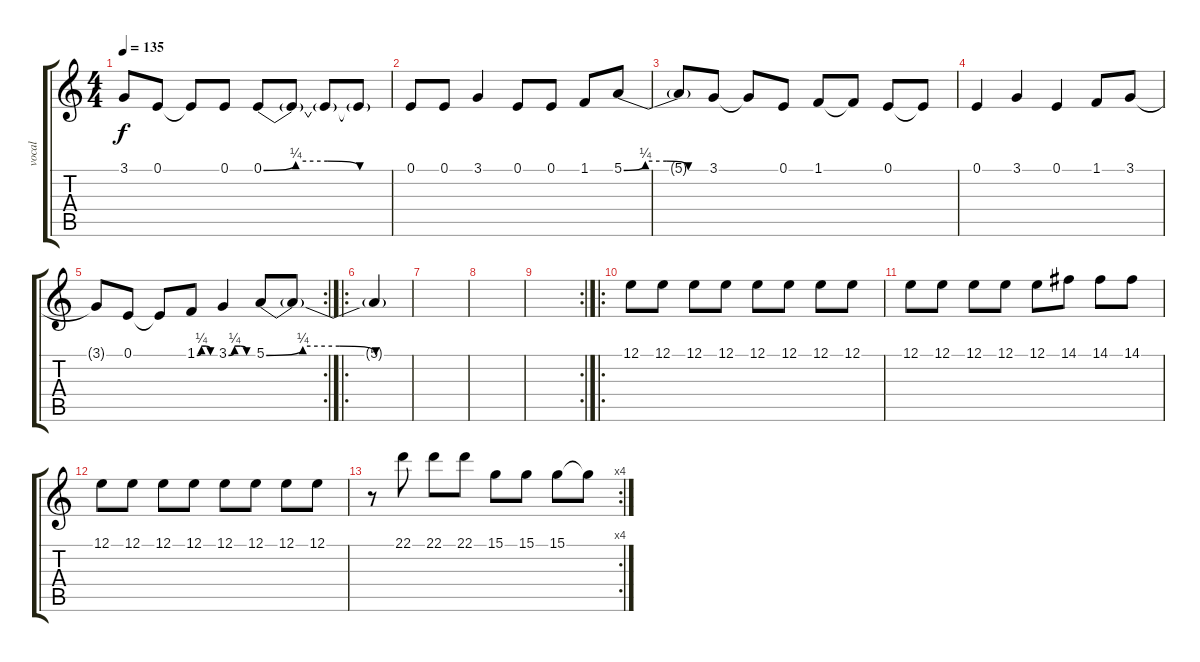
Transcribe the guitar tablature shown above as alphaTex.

\track ("vocal" "vocal") {instrument lead2sawtooth}
\staff {score tabs}
\tuning (E4 B3 G3 D3 A2 E2) {hide}
\ts (4 4)
\tempo 135
\clef g2
\ks c
3.1{t}.8{dy f} 0.1.8 0.1{t}.8 0.1.8 0.1{be (custom 0 0 15 1 30 1 45 0 60 0)}.8 0.1{t}.8 0.1{t}.8 0.1{t}.8 |
0.1.8 0.1.8 3.1.4 0.1.8 0.1.8 1.1.8 5.1{be (custom 0 0 15 1 30 1 45 0 60 0)}.8 |
5.1{t}.8 3.1.8 3.1{t}.8 0.1.8 1.1.8 1.1{t}.8 0.1.8 0.1{t}.8 |
0.1.4 3.1.4 0.1.4 1.1.8 3.1.8 |
\rc 2
3.1{t}.8 0.1.8 0.1{t}.8 1.1{be (custom 0 0 15 1 30 1 45 0 60 0)}.8 3.1{be (custom 0 0 15 1 30 1 45 0 60 0)}.4 5.1{be (custom 0 0 15 1 30 1 45 0 60 0)}.8 5.1{t}.8 |
\ro
5.1{t}.4 |
|
|
\rc 2
|
\ro
12.1.8 12.1.8 12.1.8 12.1.8 12.1.8 12.1.8 12.1.8 12.1.8 |
12.1.8 12.1.8 12.1.8 12.1.8 12.1.8 14.1.8 14.1.8 14.1.8 |
12.1.8 12.1.8 12.1.8 12.1.8 12.1.8 12.1.8 12.1.8 12.1.8 |
\rc 4
r.8 22.1.8 22.1.8 22.1.8 15.1.8 15.1.8 15.1.8 15.1{t}.8
